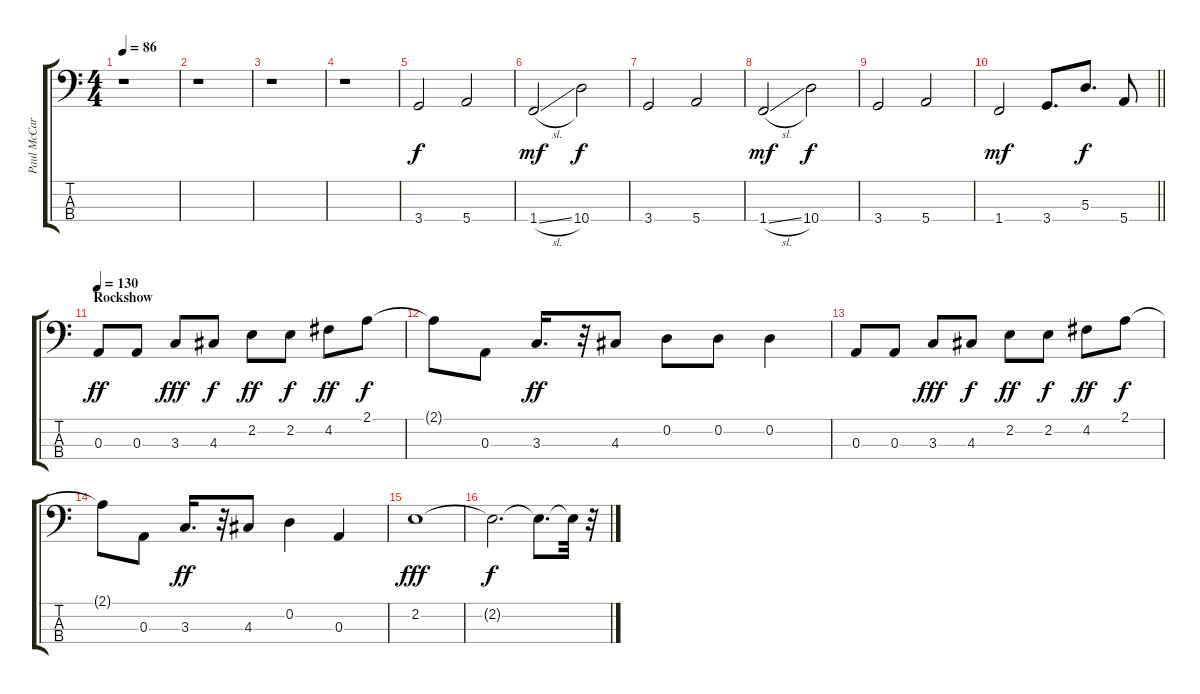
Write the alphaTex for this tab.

\track ("Paul McCartney" "Paul McCar") {instrument acousticbass}
\staff {score tabs}
\tuning (G2 D2 A1 E1) {hide}
\ts (4 4)
\tempo 86
\clef f4
\ks c
r.1{dy f} |
r.1 |
r.1 |
r.1 |
3.4.2 5.4.2 |
1.4{sl}.2{dy mf} 10.4.2{dy f} |
3.4.2 5.4.2 |
1.4{sl}.2{dy mf} 10.4.2{dy f} |
3.4.2 5.4.2 |
\barLineRight lightlight
1.4.2{dy mf} 3.4.8{d} 5.3.8{d dy f} 5.4.8 |
\section ("" "Rockshow")
\tempo 130
0.3.8{dy ff} 0.3.8 3.3.8{dy fff} 4.3.8{dy f} 2.2.8{dy ff} 2.2.8{dy f} 4.2.8{dy ff} 2.1.8{dy f} |
2.1{t}.8 0.3.8 3.3.16{d dy ff} r.32 4.3.8 0.2.8 0.2.8 0.2.4 |
0.3.8 0.3.8 3.3.8{dy fff} 4.3.8{dy f} 2.2.8{dy ff} 2.2.8{dy f} 4.2.8{dy ff} 2.1.8{dy f} |
2.1{t}.8 0.3.8 3.3.16{d dy ff} r.32 4.3.8 0.2.4 0.3.4 |
2.2.1{dy fff} |
2.2{t}.2{d dy f} 2.2{t}.8{d} 2.2{t}.32 r.32
